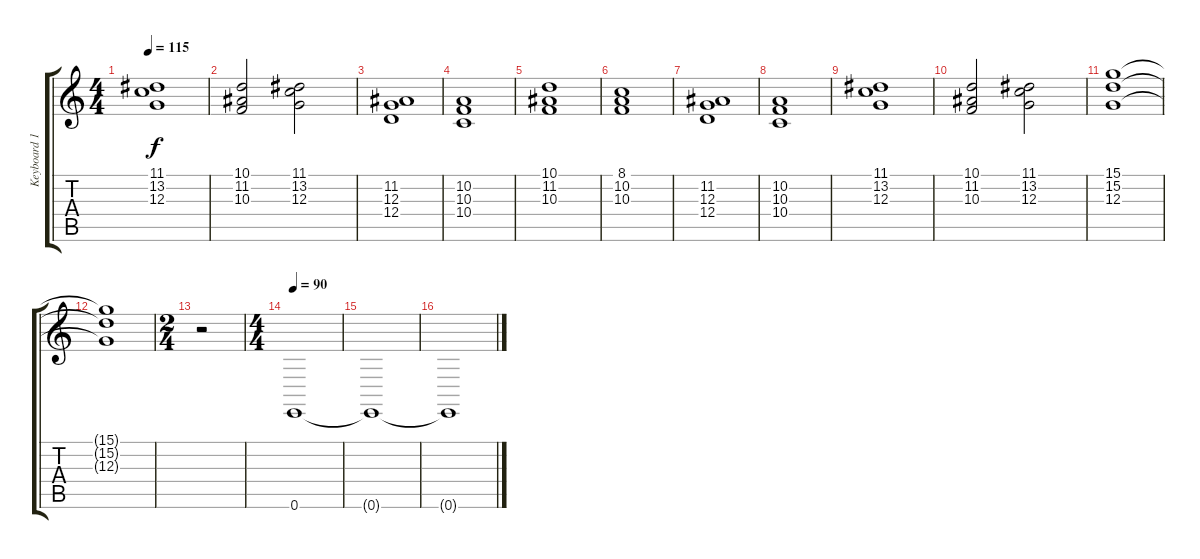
\track ("Keyboard 1." "Keyboard 1") {instrument stringensemble1}
\staff {score tabs}
\tuning (E4 B3 G3 D3 A2 E2) {hide}
\ts (4 4)
\tempo 115
\clef g2
\ks c
(11.1 13.2 12.3).1{dy f} |
(10.1 11.2 10.3).2 (11.1 13.2 12.3).2 |
(11.2 12.3 12.4).1 |
(10.2 10.3 10.4).1 |
(10.1 11.2 10.3).1 |
(8.1 10.2 10.3).1 |
(11.2 12.3 12.4).1 |
(10.2 10.3 10.4).1 |
(11.1 13.2 12.3).1 |
(10.1 11.2 10.3).2 (11.1 13.2 12.3).2 |
(15.1 15.2 12.3).1{volume 13} |
(15.1{t} 15.2{t} 12.3{t}).1 |
\ts (2 4)
r.2 |
\ts (4 4)
\tempo 90
0.6.1 |
0.6{t}.1 |
0.6{t}.1
